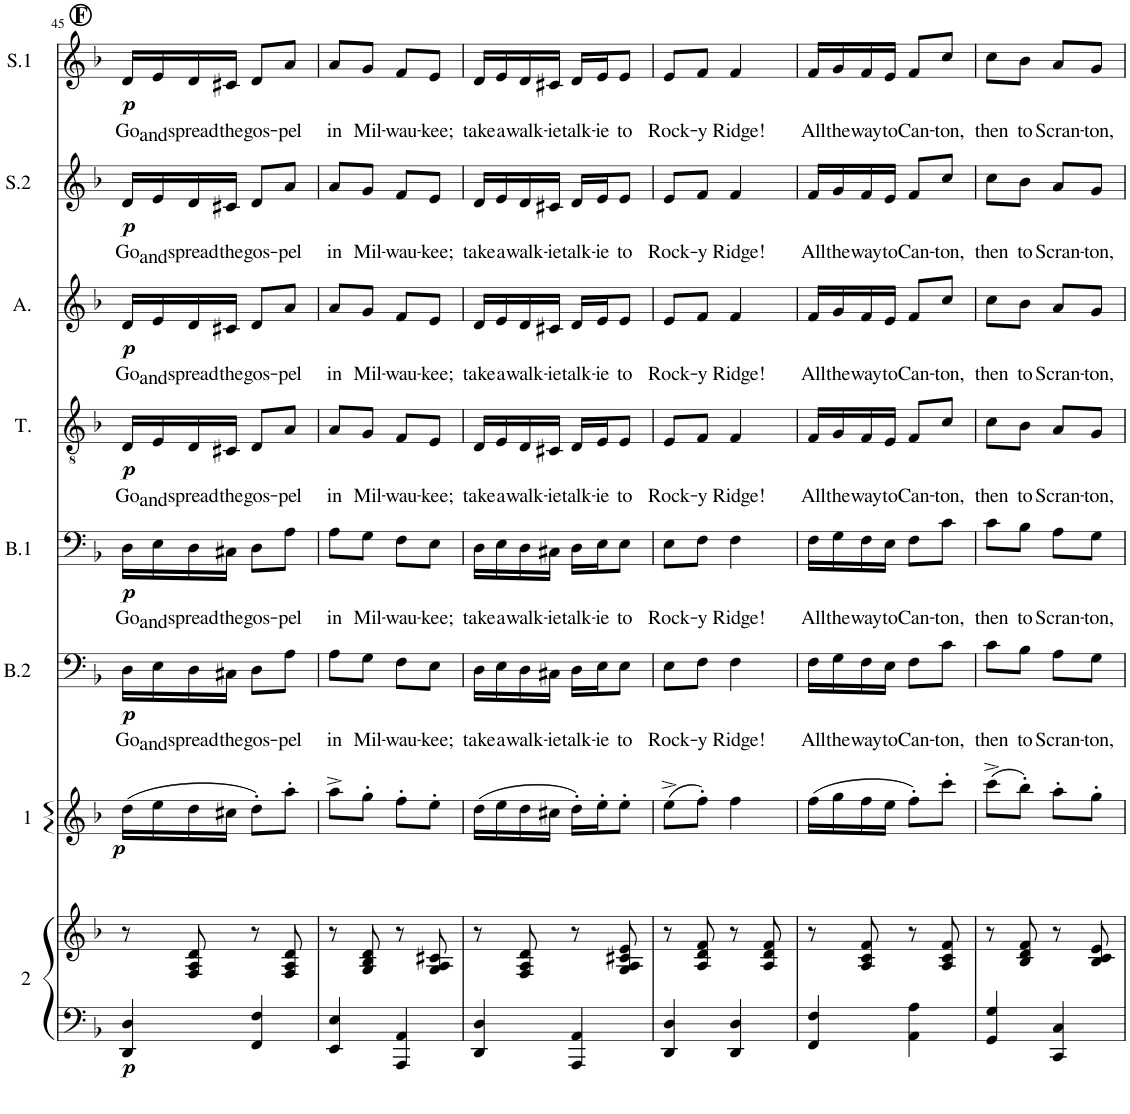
**kern	**kern	**dynam	**kern	**dynam	**kern	**text	**dynam	**kern	**text	**dynam	**kern	**text	**dynam	**kern	**text	**dynam	**kern	**text	**dynam	**kern	**text	**dynam
*part8	*part8	*part8	*part7	*part7	*part6	*part6	*part6	*part5	*part5	*part5	*part4	*part4	*part4	*part3	*part3	*part3	*part2	*part2	*part2	*part1	*part1	*part1
*staff9	*staff8	*staff8/9	*staff7	*staff7	*staff6	*staff6	*staff6	*staff5	*staff5	*staff5	*staff4	*staff4	*staff4	*staff3	*staff3	*staff3	*staff2	*staff2	*staff2	*staff1	*staff1	*staff1
*I"SECUNDO	*	*	*I"PRIMO	*	*I"Bas 2	*	*	*I"Bas 1	*	*	*I"Tenor	*	*	*I"Alt	*	*	*I"Sopraan 2	*	*	*I"Sopraan 1	*	*
*	*	*	*	*	*I'B.2	*	*	*I'B.1	*	*	*I'T.	*	*	*I'A.	*	*	*I'S.2	*	*	*I'S.1	*	*
!!LO:PB:g=z
*clefF4	*clefG2	*	*clefG2	*	*clefF4	*	*	*clefF4	*	*	*clefGv2	*	*	*clefG2	*	*	*clefG2	*	*	*clefG2	*	*
*	*	*	*	*	*	*	*	*	*	*	*	*	*	*	*	*	*	*	*	*Trd1c2	*	*
*k[b-]	*k[b-]	*	*k[b-]	*	*k[b-]	*	*	*k[b-]	*	*	*k[b-]	*	*	*k[b-]	*	*	*k[b-]	*	*	*k[b-]	*	*
*M2/4	*M2/4	*	*M2/4	*	*M2/4	*	*	*M2/4	*	*	*M2/4	*	*	*M2/4	*	*	*M2/4	*	*	*M2/4	*	*
!!LO:REH:place=s1:a:B:cj:enc=circle:fs=14:t=F
=45	=45	=45	=45	=45	=45	=45	=45	=45	=45	=45	=45	=45	=45	=45	=45	=45	=45	=45	=45	=45	=45	=45
!	!	!LO:DY:b=2	!	!LO:DY:b	!	!LO:LY:b	!LO:DY:b	!	!LO:LY:b	!LO:DY:b	!	!LO:LY:b	!LO:DY:b	!	!LO:LY:b	!LO:DY:b	!	!LO:LY:b	!LO:DY:b	!	!LO:LY:b	!LO:DY:b
4DD/ 4D/	8r	p	(16dd\LL	p	16D\LL	Go	p	16D\LL	Go	p	16D/LL	Go	p	16d/LL	Go	p	16d/LL	Go	p	16d/LL	Go	p
!	!	!	!	!	!	!LO:LY:b	!	!	!LO:LY:b	!	!	!LO:LY:b	!	!	!LO:LY:b	!	!	!LO:LY:b	!	!	!LO:LY:b	!
.	.	.	16ee\	.	16E\	and	.	16E\	and	.	16E/	and	.	16e/	and	.	16e/	and	.	16e/	and	.
!	!	!	!	!	!	!LO:LY:b	!	!	!LO:LY:b	!	!	!LO:LY:b	!	!	!LO:LY:b	!	!	!LO:LY:b	!	!	!LO:LY:b	!
.	8F/ 8A/ 8d/	.	16dd\	.	16D\	spread	.	16D\	spread	.	16D/	spread	.	16d/	spread	.	16d/	spread	.	16d/	spread	.
!	!	!	!	!	!	!LO:LY:b	!	!	!LO:LY:b	!	!	!LO:LY:b	!	!	!LO:LY:b	!	!	!LO:LY:b	!	!	!LO:LY:b	!
.	.	.	16cc#X\JJ	.	16C#X\JJ	the	.	16C#X\JJ	the	.	16C#X/JJ	the	.	16c#X/JJ	the	.	16c#X/JJ	the	.	16c#X/JJ	the	.
!	!	!	!	!	!	!LO:LY:b	!	!	!LO:LY:b	!	!	!LO:LY:b	!	!	!LO:LY:b	!	!	!LO:LY:b	!	!	!LO:LY:b	!
4FF/ 4F/	8r	.	8dd'\L)	.	8D\L	gos-	.	8D\L	gos-	.	8D/L	gos-	.	8d/L	gos-	.	8d/L	gos-	.	8d/L	gos-	.
!	!	!	!	!	!	!LO:LY:b	!	!	!LO:LY:b	!	!	!LO:LY:b	!	!	!LO:LY:b	!	!	!LO:LY:b	!	!	!LO:LY:b	!
.	8F/ 8A/ 8d/	.	8aa'\J	.	8A\J	-pel	.	8A\J	-pel	.	8A/J	-pel	.	8a/J	-pel	.	8a/J	-pel	.	8a/J	-pel	.
=46	=46	=46	=46	=46	=46	=46	=46	=46	=46	=46	=46	=46	=46	=46	=46	=46	=46	=46	=46	=46	=46	=46
!	!	!	!	!	!	!LO:LY:b	!	!	!LO:LY:b	!	!	!LO:LY:b	!	!	!LO:LY:b	!	!	!LO:LY:b	!	!	!LO:LY:b	!
4EE/ 4E/	8r	.	8aa^\L	.	8A\L	in	.	8A\L	in	.	8A/L	in	.	8a/L	in	.	8a/L	in	.	8a/L	in	.
!	!	!	!	!	!	!LO:LY:b	!	!	!LO:LY:b	!	!	!LO:LY:b	!	!	!LO:LY:b	!	!	!LO:LY:b	!	!	!LO:LY:b	!
.	8G/ 8B-/ 8d/	.	8gg'\J	.	8G\J	Mil-	.	8G\J	Mil-	.	8G/J	Mil-	.	8g/J	Mil-	.	8g/J	Mil-	.	8g/J	Mil-	.
!	!	!	!	!	!	!LO:LY:b	!	!	!LO:LY:b	!	!	!LO:LY:b	!	!	!LO:LY:b	!	!	!LO:LY:b	!	!	!LO:LY:b	!
4AAA/ 4AA/	8r	.	8ff'\L	.	8F\L	-wau-	.	8F\L	-wau-	.	8F/L	-wau-	.	8f/L	-wau-	.	8f/L	-wau-	.	8f/L	-wau-	.
!	!	!	!	!	!	!LO:LY:b	!	!	!LO:LY:b	!	!	!LO:LY:b	!	!	!LO:LY:b	!	!	!LO:LY:b	!	!	!LO:LY:b	!
.	8G/ 8A/ 8c#X/	.	8ee'\J	.	8E\J	-kee;	.	8E\J	-kee;	.	8E/J	-kee;	.	8e/J	-kee;	.	8e/J	-kee;	.	8e/J	-kee;	.
=47	=47	=47	=47	=47	=47	=47	=47	=47	=47	=47	=47	=47	=47	=47	=47	=47	=47	=47	=47	=47	=47	=47
!	!	!	!	!	!	!LO:LY:b	!	!	!LO:LY:b	!	!	!LO:LY:b	!	!	!LO:LY:b	!	!	!LO:LY:b	!	!	!LO:LY:b	!
4DD/ 4D/	8r	.	(16dd\LL	.	16D\LL	take	.	16D\LL	take	.	16D/LL	take	.	16d/LL	take	.	16d/LL	take	.	16d/LL	take	.
!	!	!	!	!	!	!LO:LY:b	!	!	!LO:LY:b	!	!	!LO:LY:b	!	!	!LO:LY:b	!	!	!LO:LY:b	!	!	!LO:LY:b	!
.	.	.	16ee\	.	16E\	a	.	16E\	a	.	16E/	a	.	16e/	a	.	16e/	a	.	16e/	a	.
!	!	!	!	!	!	!LO:LY:b	!	!	!LO:LY:b	!	!	!LO:LY:b	!	!	!LO:LY:b	!	!	!LO:LY:b	!	!	!LO:LY:b	!
.	8F/ 8A/ 8d/	.	16dd\	.	16D\	walk-	.	16D\	walk-	.	16D/	walk-	.	16d/	walk-	.	16d/	walk-	.	16d/	walk-	.
!	!	!	!	!	!	!LO:LY:b	!	!	!LO:LY:b	!	!	!LO:LY:b	!	!	!LO:LY:b	!	!	!LO:LY:b	!	!	!LO:LY:b	!
.	.	.	16cc#X\JJ	.	16C#X\JJ	-ie	.	16C#X\JJ	-ie	.	16C#X/JJ	-ie	.	16c#X/JJ	-ie	.	16c#X/JJ	-ie	.	16c#X/JJ	-ie	.
!	!	!	!	!	!	!LO:LY:b	!	!	!LO:LY:b	!	!	!LO:LY:b	!	!	!LO:LY:b	!	!	!LO:LY:b	!	!	!LO:LY:b	!
4AAA/ 4AA/	8r	.	16dd'\LL)	.	16D\LL	talk-	.	16D\LL	talk-	.	16D/LL	talk-	.	16d/LL	talk-	.	16d/LL	talk-	.	16d/LL	talk-	.
!	!	!	!	!	!	!LO:LY:b	!	!	!LO:LY:b	!	!	!LO:LY:b	!	!	!LO:LY:b	!	!	!LO:LY:b	!	!	!LO:LY:b	!
.	.	.	16ee'\J	.	16E\J	-ie	.	16E\J	-ie	.	16E/J	-ie	.	16e/J	-ie	.	16e/J	-ie	.	16e/J	-ie	.
!	!	!	!	!	!	!LO:LY:b	!	!	!LO:LY:b	!	!	!LO:LY:b	!	!	!LO:LY:b	!	!	!LO:LY:b	!	!	!LO:LY:b	!
.	8G/ 8A/ 8c#X/ 8e/	.	8ee'\J	.	8E\J	to	.	8E\J	to	.	8E/J	to	.	8e/J	to	.	8e/J	to	.	8e/J	to	.
=48	=48	=48	=48	=48	=48	=48	=48	=48	=48	=48	=48	=48	=48	=48	=48	=48	=48	=48	=48	=48	=48	=48
!	!	!	!	!	!	!LO:LY:b	!	!	!LO:LY:b	!	!	!LO:LY:b	!	!	!LO:LY:b	!	!	!LO:LY:b	!	!	!LO:LY:b	!
4DD/ 4D/	8r	.	(8ee^\L	.	8E\L	Rock-	.	8E\L	Rock-	.	8E/L	Rock-	.	8e/L	Rock-	.	8e/L	Rock-	.	8e/L	Rock-	.
!	!	!	!	!	!	!LO:LY:b	!	!	!LO:LY:b	!	!	!LO:LY:b	!	!	!LO:LY:b	!	!	!LO:LY:b	!	!	!LO:LY:b	!
.	8A/ 8d/ 8f/	.	8ff'\J)	.	8F\J	-y	.	8F\J	-y	.	8F/J	-y	.	8f/J	-y	.	8f/J	-y	.	8f/J	-y	.
!	!	!	!	!	!	!LO:LY:b	!	!	!LO:LY:b	!	!	!LO:LY:b	!	!	!LO:LY:b	!	!	!LO:LY:b	!	!	!LO:LY:b	!
4DD/ 4D/	8r	.	4ff\	.	4F\	Ridge!	.	4F\	Ridge!	.	4F/	Ridge!	.	4f/	Ridge!	.	4f/	Ridge!	.	4f/	Ridge!	.
.	8A/ 8d/ 8f/	.	.	.	.	.	.	.	.	.	.	.	.	.	.	.	.	.	.	.	.	.
=49	=49	=49	=49	=49	=49	=49	=49	=49	=49	=49	=49	=49	=49	=49	=49	=49	=49	=49	=49	=49	=49	=49
!	!	!	!	!	!	!LO:LY:b	!	!	!LO:LY:b	!	!	!LO:LY:b	!	!	!LO:LY:b	!	!	!LO:LY:b	!	!	!LO:LY:b	!
4FF/ 4F/	8r	.	(16ff\LL	.	16F\LL	All	.	16F\LL	All	.	16F/LL	All	.	16f/LL	All	.	16f/LL	All	.	16f/LL	All	.
!	!	!	!	!	!	!LO:LY:b	!	!	!LO:LY:b	!	!	!LO:LY:b	!	!	!LO:LY:b	!	!	!LO:LY:b	!	!	!LO:LY:b	!
.	.	.	16gg\	.	16G\	the	.	16G\	the	.	16G/	the	.	16g/	the	.	16g/	the	.	16g/	the	.
!	!	!	!	!	!	!LO:LY:b	!	!	!LO:LY:b	!	!	!LO:LY:b	!	!	!LO:LY:b	!	!	!LO:LY:b	!	!	!LO:LY:b	!
.	8A/ 8c/ 8f/	.	16ff\	.	16F\	way	.	16F\	way	.	16F/	way	.	16f/	way	.	16f/	way	.	16f/	way	.
!	!	!	!	!	!	!LO:LY:b	!	!	!LO:LY:b	!	!	!LO:LY:b	!	!	!LO:LY:b	!	!	!LO:LY:b	!	!	!LO:LY:b	!
.	.	.	16ee\JJ	.	16E\JJ	to	.	16E\JJ	to	.	16E/JJ	to	.	16e/JJ	to	.	16e/JJ	to	.	16e/JJ	to	.
!	!	!	!	!	!	!LO:LY:b	!	!	!LO:LY:b	!	!	!LO:LY:b	!	!	!LO:LY:b	!	!	!LO:LY:b	!	!	!LO:LY:b	!
4AA\ 4A\	8r	.	8ff'\L)	.	8F\L	Can-	.	8F\L	Can-	.	8F/L	Can-	.	8f/L	Can-	.	8f/L	Can-	.	8f/L	Can-	.
!	!	!	!	!	!	!LO:LY:b	!	!	!LO:LY:b	!	!	!LO:LY:b	!	!	!LO:LY:b	!	!	!LO:LY:b	!	!	!LO:LY:b	!
.	8A/ 8c/ 8f/	.	8ccc'\J	.	8c\J	-ton,	.	8c\J	-ton,	.	8c/J	-ton,	.	8cc/J	-ton,	.	8cc/J	-ton,	.	8cc/J	-ton,	.
=50	=50	=50	=50	=50	=50	=50	=50	=50	=50	=50	=50	=50	=50	=50	=50	=50	=50	=50	=50	=50	=50	=50
!	!	!	!	!	!	!LO:LY:b	!	!	!LO:LY:b	!	!	!LO:LY:b	!	!	!LO:LY:b	!	!	!LO:LY:b	!	!	!LO:LY:b	!
4GG/ 4G/	8r	.	(8ccc^\L	.	8c\L	then	.	8c\L	then	.	8c\L	then	.	8cc\L	then	.	8cc\L	then	.	8cc\L	then	.
!	!	!	!	!	!	!LO:LY:b	!	!	!LO:LY:b	!	!	!LO:LY:b	!	!	!LO:LY:b	!	!	!LO:LY:b	!	!	!LO:LY:b	!
.	8B-/ 8d/ 8f/	.	8bb-'\J)	.	8B-\J	to	.	8B-\J	to	.	8B-\J	to	.	8b-\J	to	.	8b-\J	to	.	8b-\J	to	.
!	!	!	!	!	!	!LO:LY:b	!	!	!LO:LY:b	!	!	!LO:LY:b	!	!	!LO:LY:b	!	!	!LO:LY:b	!	!	!LO:LY:b	!
4CC/ 4C/	8r	.	8aa'\L	.	8A\L	Scran-	.	8A\L	Scran-	.	8A/L	Scran-	.	8a/L	Scran-	.	8a/L	Scran-	.	8a/L	Scran-	.
!	!	!	!	!	!	!LO:LY:b	!	!	!LO:LY:b	!	!	!LO:LY:b	!	!	!LO:LY:b	!	!	!LO:LY:b	!	!	!LO:LY:b	!
.	8B-/ 8c/ 8e/	.	8gg'\J	.	8G\J	-ton,	.	8G\J	-ton,	.	8G/J	-ton,	.	8g/J	-ton,	.	8g/J	-ton,	.	8g/J	-ton,	.
=	=	=	=	=	=	=	=	=	=	=	=	=	=	=	=	=	=	=	=	=	=	=
*-	*-	*-	*-	*-	*-	*-	*-	*-	*-	*-	*-	*-	*-	*-	*-	*-	*-	*-	*-	*-	*-	*-
